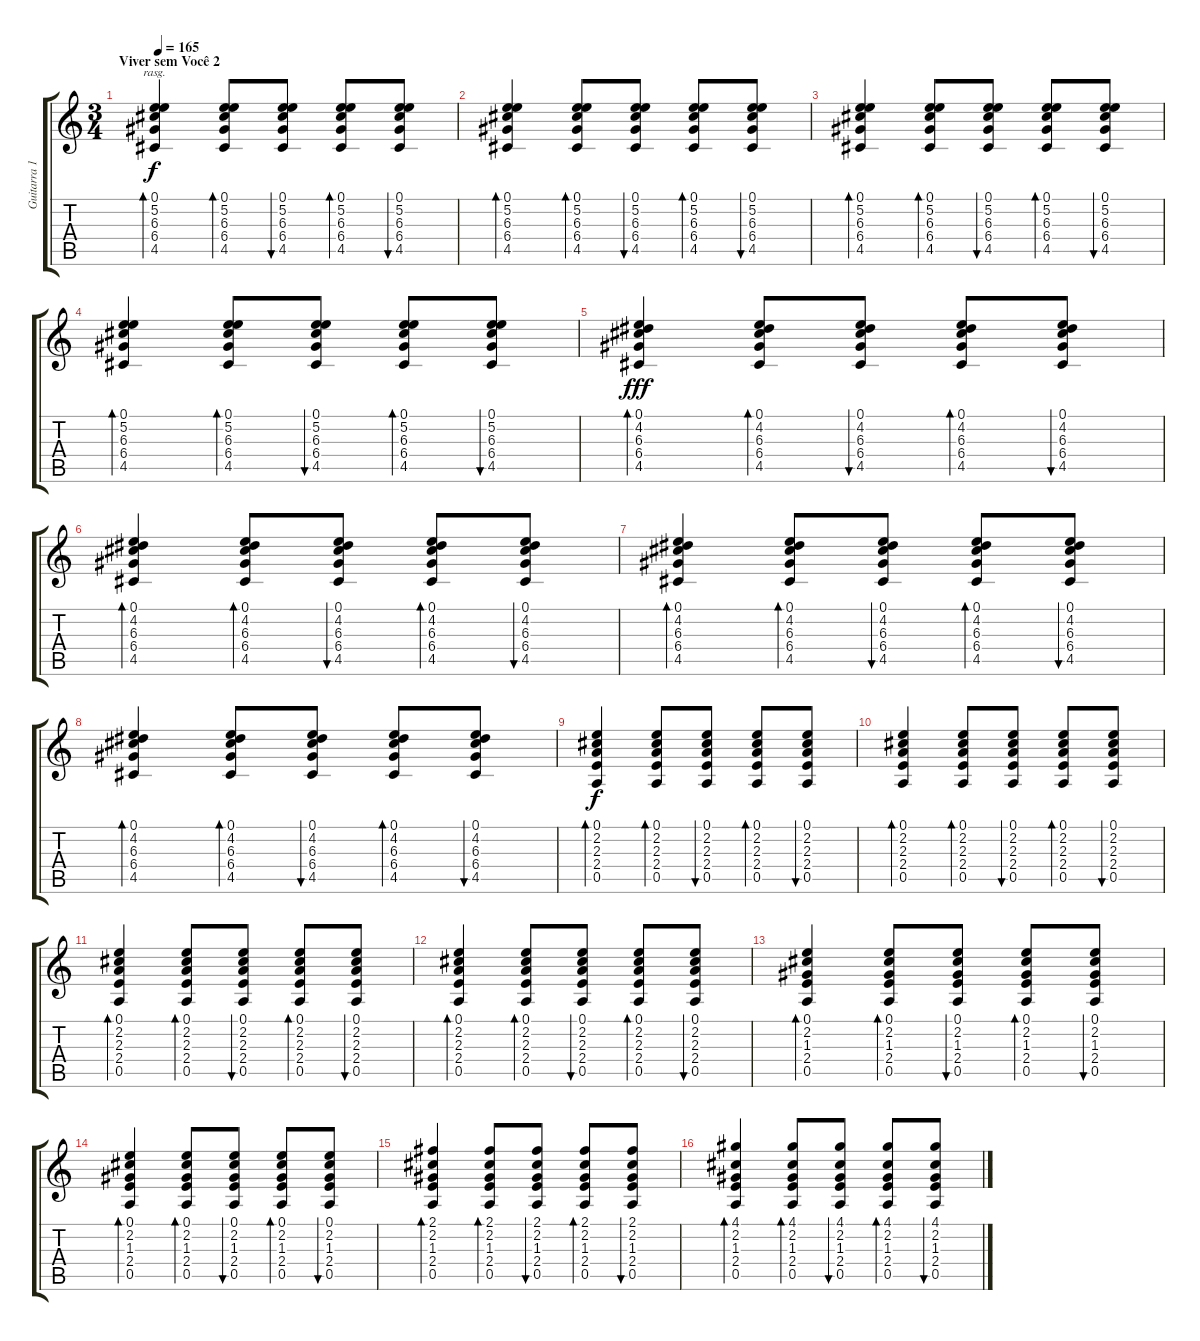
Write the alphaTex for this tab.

\track ("Guitarra 1" "Guitarra 1") {instrument electricguitarclean}
\staff {score tabs}
\tuning (E4 B3 G3 D3 A2 E2) {hide}
\ts (3 4)
\section ("" "Viver sem Você 2")
\tempo 165
\clef g2
\ks c
(0.1 5.2 6.3 6.4 4.5).4{bd 240 rasg ii dy f} (0.1 5.2 6.3 6.4 4.5).8{bd 60} (0.1 5.2 6.3 6.4 4.5).8{bu 60} (0.1 5.2 6.3 6.4 4.5).8{bd 60} (0.1 5.2 6.3 6.4 4.5).8{bu 60} |
(0.1 5.2 6.3 6.4 4.5).4{bd 60} (0.1 5.2 6.3 6.4 4.5).8{bd 60} (0.1 5.2 6.3 6.4 4.5).8{bu 60} (0.1 5.2 6.3 6.4 4.5).8{bd 60} (0.1 5.2 6.3 6.4 4.5).8{bu 60} |
(0.1 5.2 6.3 6.4 4.5).4{bd 60} (0.1 5.2 6.3 6.4 4.5).8{bd 60} (0.1 5.2 6.3 6.4 4.5).8{bu 60} (0.1 5.2 6.3 6.4 4.5).8{bd 60} (0.1 5.2 6.3 6.4 4.5).8{bu 60} |
(0.1 5.2 6.3 6.4 4.5).4{bd 60} (0.1 5.2 6.3 6.4 4.5).8{bd 60} (0.1 5.2 6.3 6.4 4.5).8{bu 60} (0.1 5.2 6.3 6.4 4.5).8{bd 60} (0.1 5.2 6.3 6.4 4.5).8{bu 60} |
(0.1 4.2 6.3 6.4 4.5).4{bd 60 dy fff} (0.1 4.2 6.3 6.4 4.5).8{bd 60} (0.1 4.2 6.3 6.4 4.5).8{bu 60} (0.1 4.2 6.3 6.4 4.5).8{bd 60} (0.1 4.2 6.3 6.4 4.5).8{bu 60} |
(0.1 4.2 6.3 6.4 4.5).4{bd 60} (0.1 4.2 6.3 6.4 4.5).8{bd 60} (0.1 4.2 6.3 6.4 4.5).8{bu 60} (0.1 4.2 6.3 6.4 4.5).8{bd 60} (0.1 4.2 6.3 6.4 4.5).8{bu 60} |
(0.1 4.2 6.3 6.4 4.5).4{bd 60} (0.1 4.2 6.3 6.4 4.5).8{bd 60} (0.1 4.2 6.3 6.4 4.5).8{bu 60} (0.1 4.2 6.3 6.4 4.5).8{bd 60} (0.1 4.2 6.3 6.4 4.5).8{bu 60} |
(0.1 4.2 6.3 6.4 4.5).4{bd 60} (0.1 4.2 6.3 6.4 4.5).8{bd 60} (0.1 4.2 6.3 6.4 4.5).8{bu 60} (0.1 4.2 6.3 6.4 4.5).8{bd 60} (0.1 4.2 6.3 6.4 4.5).8{bu 60} |
(0.1 2.2 2.3 2.4 0.5).4{bd 60 dy f} (0.1 2.2 2.3 2.4 0.5).8{bd 60} (0.1 2.2 2.3 2.4 0.5).8{bu 60} (0.1 2.2 2.3 2.4 0.5).8{bd 60} (0.1 2.2 2.3 2.4 0.5).8{bu 60} |
(0.1 2.2 2.3 2.4 0.5).4{bd 60} (0.1 2.2 2.3 2.4 0.5).8{bd 60} (0.1 2.2 2.3 2.4 0.5).8{bu 60} (0.1 2.2 2.3 2.4 0.5).8{bd 60} (0.1 2.2 2.3 2.4 0.5).8{bu 60} |
(0.1 2.2 2.3 2.4 0.5).4{bd 60} (0.1 2.2 2.3 2.4 0.5).8{bd 60} (0.1 2.2 2.3 2.4 0.5).8{bu 60} (0.1 2.2 2.3 2.4 0.5).8{bd 60} (0.1 2.2 2.3 2.4 0.5).8{bu 60} |
(0.1 2.2 2.3 2.4 0.5).4{bd 60} (0.1 2.2 2.3 2.4 0.5).8{bd 60} (0.1 2.2 2.3 2.4 0.5).8{bu 60} (0.1 2.2 2.3 2.4 0.5).8{bd 60} (0.1 2.2 2.3 2.4 0.5).8{bu 60} |
(0.1 2.2 1.3 2.4 0.5).4{bd 60} (0.1 2.2 1.3 2.4 0.5).8{bd 60} (0.1 2.2 1.3 2.4 0.5).8{bu 60} (0.1 2.2 1.3 2.4 0.5).8{bd 60} (0.1 2.2 1.3 2.4 0.5).8{bu 60} |
(0.1 2.2 1.3 2.4 0.5).4{bd 60} (0.1 2.2 1.3 2.4 0.5).8{bd 60} (0.1 2.2 1.3 2.4 0.5).8{bu 60} (0.1 2.2 1.3 2.4 0.5).8{bd 60} (0.1 2.2 1.3 2.4 0.5).8{bu 60} |
(2.1 2.2 1.3 2.4 0.5).4{bd 60} (2.1 2.2 1.3 2.4 0.5).8{bd 60} (2.1 2.2 1.3 2.4 0.5).8{bu 60} (2.1 2.2 1.3 2.4 0.5).8{bd 60} (2.1 2.2 1.3 2.4 0.5).8{bu 60} |
(4.1 2.2 1.3 2.4 0.5).4{bd 60} (4.1 2.2 1.3 2.4 0.5).8{bd 60} (4.1 2.2 1.3 2.4 0.5).8{bu 60} (4.1 2.2 1.3 2.4 0.5).8{bd 60} (4.1 2.2 1.3 2.4 0.5).8{bu 60}
